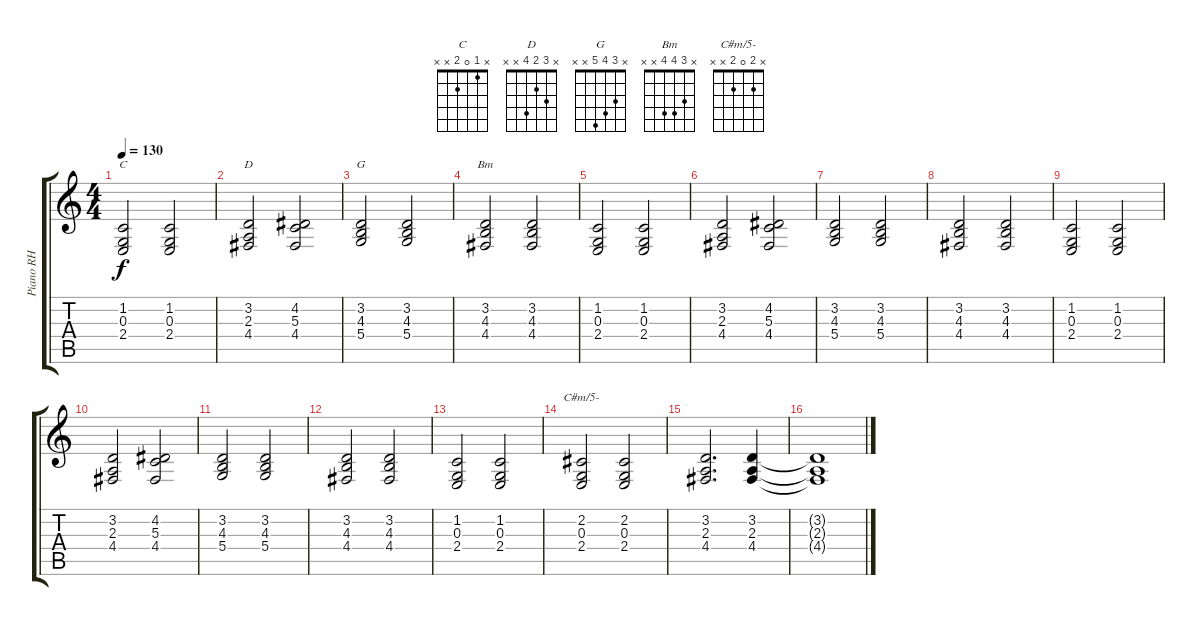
\track ("Piano RH" "Piano RH") {instrument brightacousticpiano}
\staff {score tabs}
\tuning (E4 B3 G3 D3 A2 E2) {hide}
\chord ("C" x 1 0 2 x x)
\chord ("D" x 3 2 4 x x)
\chord ("G" x 3 4 5 x x)
\chord ("Bm" x 3 4 4 x x)
\chord ("C#m/5-" x 2 0 2 x x)
\ts (4 4)
\tempo 130
\clef g2
\ks c
(1.2 0.3 2.4).2{ch "C" dy f} (1.2 0.3 2.4).2 |
(3.2 2.3 4.4).2{ch "D"} (4.2 5.3 4.4).2 |
(3.2 4.3 5.4).2{ch "G"} (3.2 4.3 5.4).2 |
(3.2 4.3 4.4).2{ch "Bm"} (3.2 4.3 4.4).2 |
(1.2 0.3 2.4).2 (1.2 0.3 2.4).2 |
(3.2 2.3 4.4).2 (4.2 5.3 4.4).2 |
(3.2 4.3 5.4).2 (3.2 4.3 5.4).2 |
(3.2 4.3 4.4).2 (3.2 4.3 4.4).2 |
(1.2 0.3 2.4).2 (1.2 0.3 2.4).2 |
(3.2 2.3 4.4).2 (4.2 5.3 4.4).2 |
(3.2 4.3 5.4).2 (3.2 4.3 5.4).2 |
(3.2 4.3 4.4).2 (3.2 4.3 4.4).2 |
(1.2 0.3 2.4).2 (1.2 0.3 2.4).2 |
(2.2 0.3 2.4).2{ch "C#m/5-"} (2.2 0.3 2.4).2 |
(3.2 2.3 4.4).2{d} (3.2 2.3 4.4).4 |
(3.2{t} 2.3{t} 4.4{t}).1
